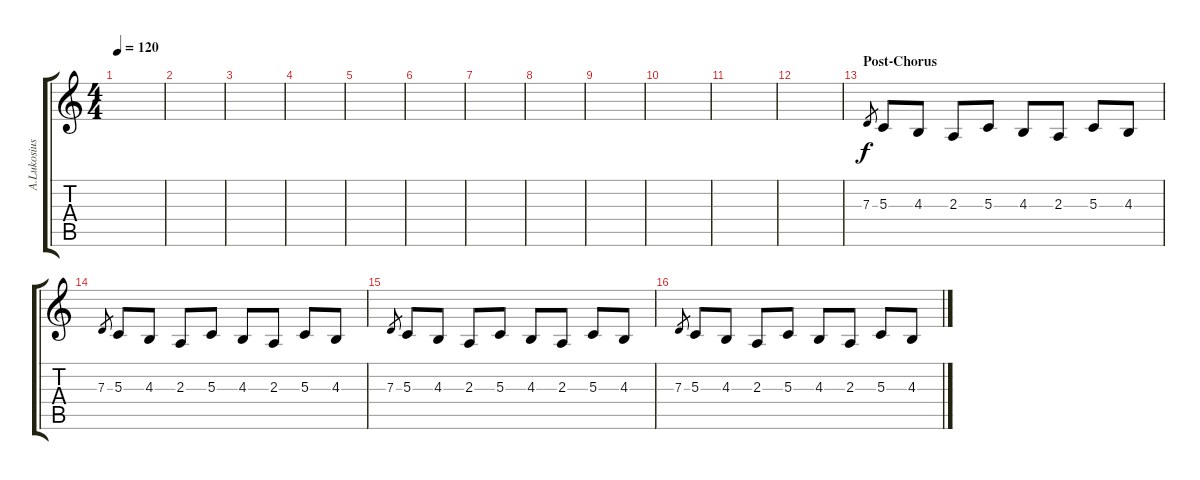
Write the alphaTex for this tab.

\track ("A.Lukosius O}" "A.Lukosius") {instrument fx7echoes}
\staff {score tabs}
\tuning (E4 B3 G3 D3 A2 E2) {hide}
\ts (4 4)
\tempo 120
\clef g2
\ks c
|
|
|
|
|
|
|
|
|
|
|
|
\section ("" "Post-Chorus")
7.3.8{gr} 5.3.8{volume 12 balance 8 instrument stringensemble1} 4.3.8 2.3.8 5.3.8 4.3.8 2.3.8 5.3.8 4.3.8 |
7.3.8{gr} 5.3.8{volume 12 balance 8 instrument stringensemble1} 4.3.8 2.3.8 5.3.8 4.3.8 2.3.8 5.3.8 4.3.8 |
7.3.8{gr} 5.3.8{volume 12 balance 8 instrument stringensemble1} 4.3.8 2.3.8 5.3.8 4.3.8 2.3.8 5.3.8 4.3.8 |
7.3.8{gr} 5.3.8{volume 12 balance 8 instrument stringensemble1} 4.3.8 2.3.8 5.3.8 4.3.8 2.3.8 5.3.8 4.3.8
